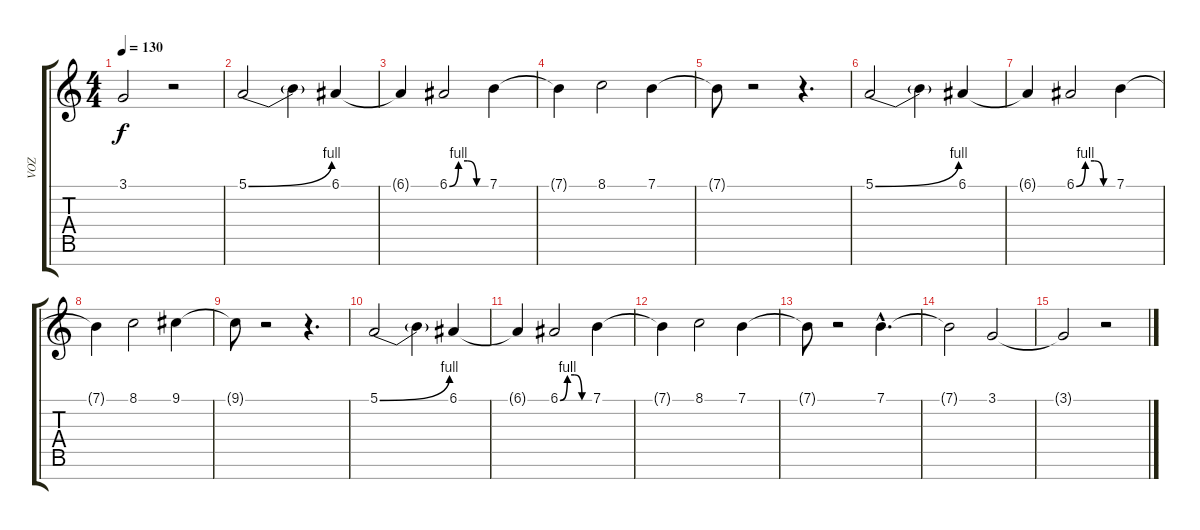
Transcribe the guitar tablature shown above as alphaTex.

\track ("VOZ" "VOZ") {instrument synthvoice}
\staff {score tabs}
\tuning (E4 B3 G3 D3 A2 E2 B1) {hide}
\ts (4 4)
\tempo 130
\clef g2
\ks c
3.1{t}.2{dy f} r.2 |
5.1{be (bend 0 0 60 4)}.2 5.1{t}.4 6.1.4 |
6.1{t}.4 6.1{be (custom 0 0 15 4 30 4 45 0 60 0)}.2 7.1.4 |
7.1{t}.4 8.1.2 7.1.4 |
7.1{t}.8 r.2 r.4{d} |
5.1{be (bend 0 0 60 4)}.2 5.1{t}.4 6.1.4 |
6.1{t}.4 6.1{be (custom 0 0 15 4 30 4 45 0 60 0)}.2 7.1.4 |
7.1{t}.4 8.1.2 9.1.4 |
9.1{t}.8 r.2 r.4{d} |
5.1{be (bend 0 0 60 4)}.2 5.1{t}.4 6.1.4 |
6.1{t}.4 6.1{be (custom 0 0 15 4 30 4 45 0 60 0)}.2 7.1.4 |
7.1{t}.4 8.1.2 7.1.4 |
7.1{t}.8 r.2 7.1{hac}.4{d} |
7.1{t}.2 3.1.2 |
3.1{t}.2 r.2
